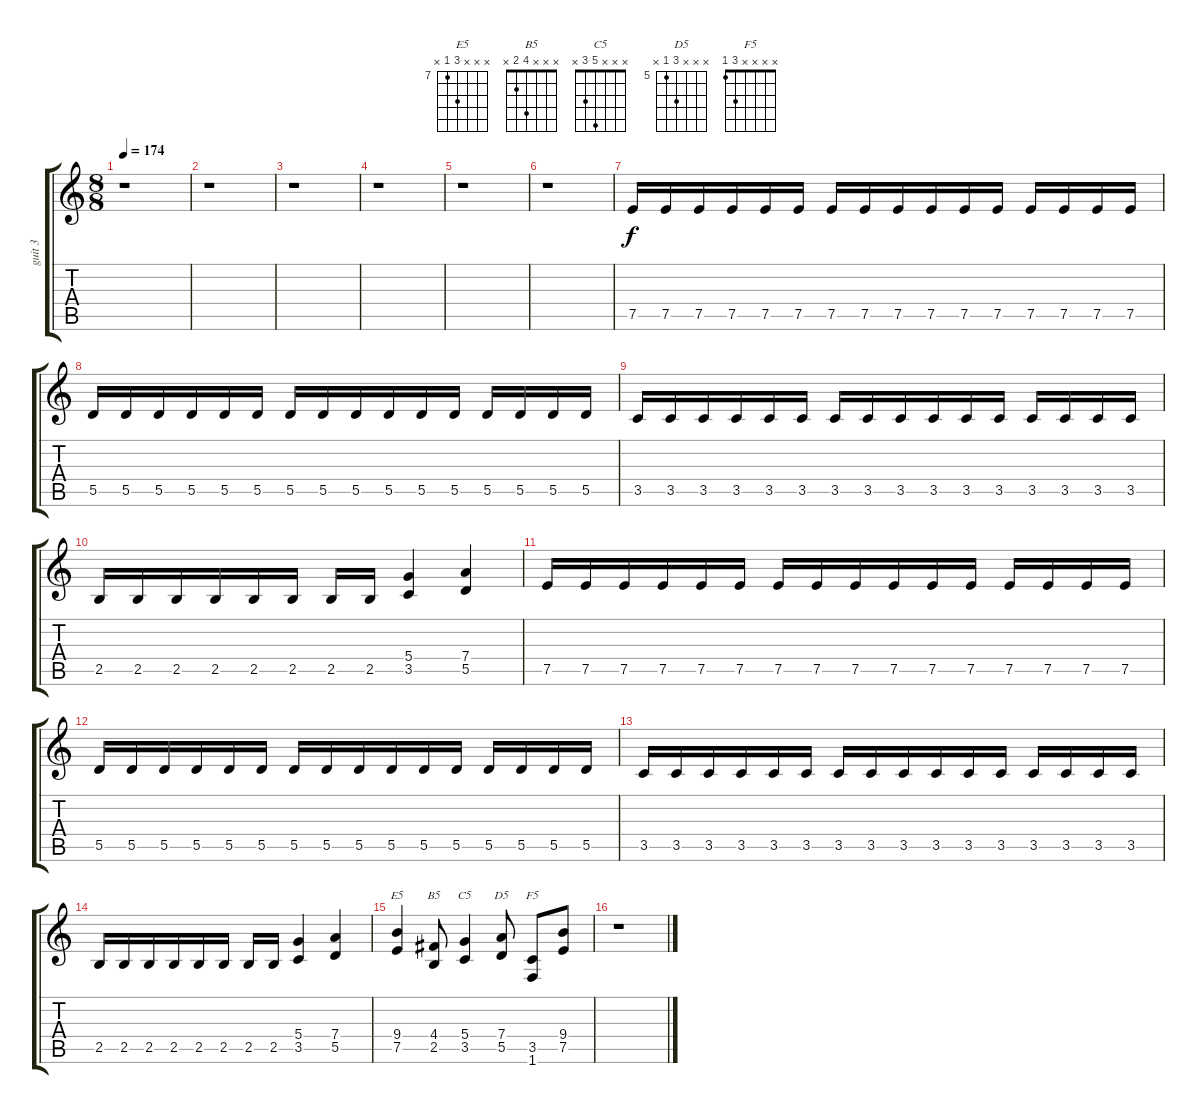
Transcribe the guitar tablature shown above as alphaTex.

\track ("guit 3" "guit 3") {instrument distortionguitar}
\staff {score tabs}
\tuning (E4 B3 G3 D3 A2 E2) {hide}
\chord ("E5" x x x 9 7 x) {firstfret 7}
\chord ("B5" x x x 4 2 x)
\chord ("C5" x x x 5 3 x)
\chord ("D5" x x x 7 5 x) {firstfret 5}
\chord ("F5" x x x x 3 1)
\ts (8 8)
\tempo 174
\clef g2
\ks c
r.1{dy f} |
r.1 |
r.1 |
r.1 |
r.1 |
r.1 |
7.5.16 7.5.16 7.5.16 7.5.16 7.5.16 7.5.16 7.5.16 7.5.16 7.5.16 7.5.16 7.5.16 7.5.16 7.5.16 7.5.16 7.5.16 7.5.16 |
5.5.16 5.5.16 5.5.16 5.5.16 5.5.16 5.5.16 5.5.16 5.5.16 5.5.16 5.5.16 5.5.16 5.5.16 5.5.16 5.5.16 5.5.16 5.5.16 |
3.5.16 3.5.16 3.5.16 3.5.16 3.5.16 3.5.16 3.5.16 3.5.16 3.5.16 3.5.16 3.5.16 3.5.16 3.5.16 3.5.16 3.5.16 3.5.16 |
2.5.16 2.5.16 2.5.16 2.5.16 2.5.16 2.5.16 2.5.16 2.5.16 (5.4 3.5).4 (7.4 5.5).4 |
7.5.16 7.5.16 7.5.16 7.5.16 7.5.16 7.5.16 7.5.16 7.5.16 7.5.16 7.5.16 7.5.16 7.5.16 7.5.16 7.5.16 7.5.16 7.5.16 |
5.5.16 5.5.16 5.5.16 5.5.16 5.5.16 5.5.16 5.5.16 5.5.16 5.5.16 5.5.16 5.5.16 5.5.16 5.5.16 5.5.16 5.5.16 5.5.16 |
3.5.16 3.5.16 3.5.16 3.5.16 3.5.16 3.5.16 3.5.16 3.5.16 3.5.16 3.5.16 3.5.16 3.5.16 3.5.16 3.5.16 3.5.16 3.5.16 |
2.5.16 2.5.16 2.5.16 2.5.16 2.5.16 2.5.16 2.5.16 2.5.16 (5.4 3.5).4 (7.4 5.5).4 |
(9.4 7.5).4{ch "E5"} (4.4 2.5).8{ch "B5"} (5.4 3.5).4{ch "C5"} (7.4 5.5).8{ch "D5"} (3.5 1.6).8{ch "F5"} (9.4 7.5).8 |
r.1
